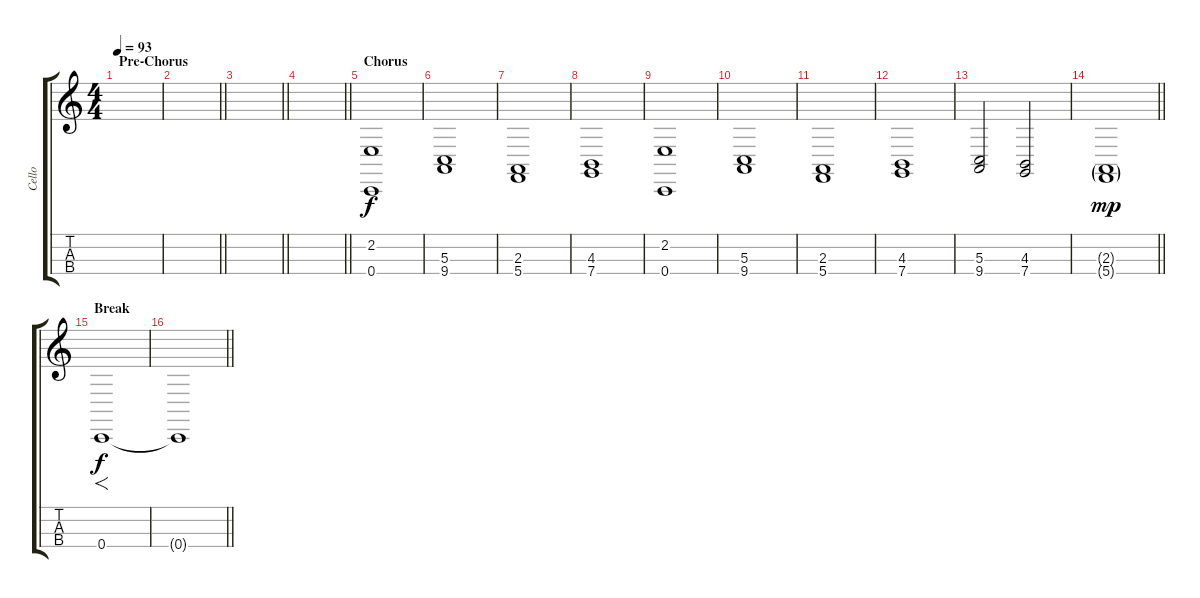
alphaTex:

\track ("Cello" "Cello") {instrument cello}
\staff {score tabs}
\tuning (A3 D3 G2 C2) {hide}
\ts (4 4)
\section ("" "Pre-Chorus")
\tempo 93
\clef g2
\ks c
|
\barLineRight lightlight
|
\barLineRight lightlight
|
\barLineRight lightlight
|
\section ("" "Chorus")
(2.2 0.4).1{volume 9} |
(5.3 9.4).1 |
(2.3 5.4).1 |
(4.3 7.4).1 |
(2.2 0.4).1 |
(5.3 9.4).1 |
(2.3 5.4).1 |
(4.3 7.4).1 |
(5.3 9.4).2 (4.3 7.4).2 |
\barLineRight lightlight
(2.3{g} 5.4{g}).1{dy mp volume 11} |
\section ("" "Break")
0.4.1{f dy f} |
\barLineRight lightlight
0.4{t}.1
